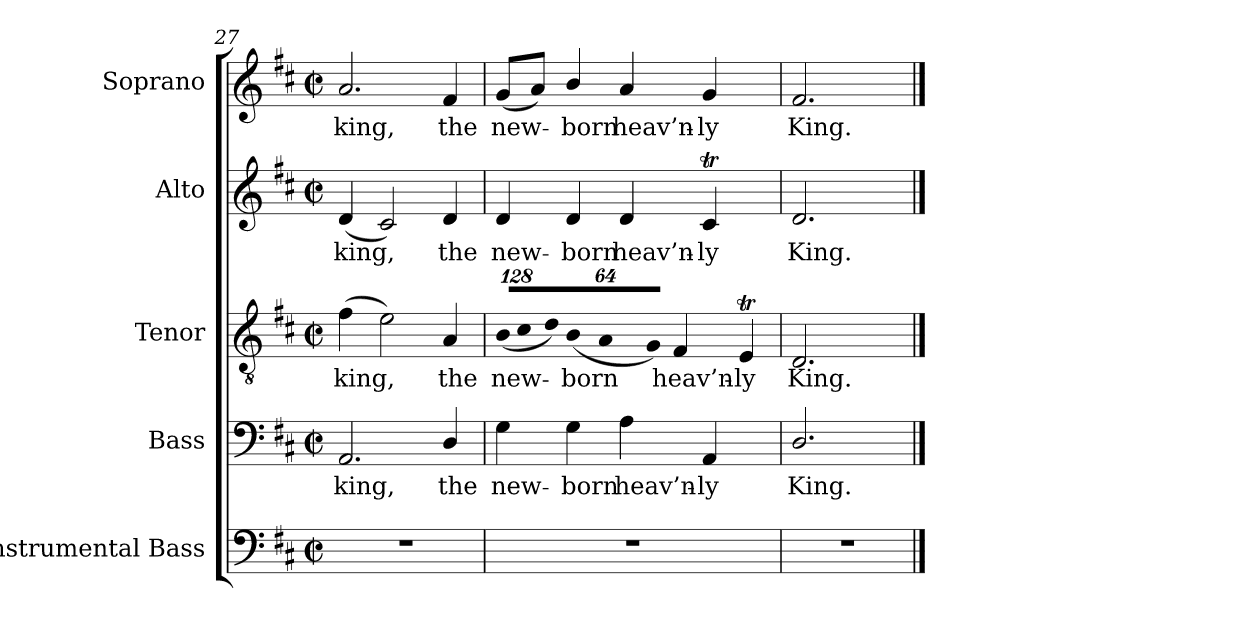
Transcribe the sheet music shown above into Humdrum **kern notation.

**kern	**kern	**text	**kern	**text	**kern	**text	**kern	**text
*part5	*part4	*part4	*part3	*part3	*part2	*part2	*part1	*part1
*staff5	*staff4	*staff4	*staff3	*staff3	*staff2	*staff2	*staff1	*staff1
*I"Instrumental Bass	*I"Bass	*	*I"Tenor	*	*I"Alto	*	*I"Soprano	*
*I'I. B.	*I'B.	*	*I'T.	*	*I'A.	*	*I'S.	*
*clefF4	*clefF4	*	*clefGv2	*	*clefG2	*	*clefG2	*
*	*	*	*ITrd7c12	*	*	*	*	*
*k[f#c#]	*k[f#c#]	*	*k[f#c#]	*	*k[f#c#]	*	*k[f#c#]	*
*D:	*D:	*	*D:	*	*D:	*	*D:	*
*M2/2	*M2/2	*	*M2/2	*	*M2/2	*	*M2/2	*
*met(c|)	*met(c|)	*	*met(c|)	*	*met(c|)	*	*met(c|)	*
=27	=27	=27	=27	=27	=27	=27	=27	=27
!	!	!LO:LY:b:color=#000000	!	!	!	!	!	!
!	!	!	!	!LO:LY:b:color=#000000	!	!	!	!
!	!	!	!	!	!	!LO:LY:b:color=#000000	!	!
!	!	!	!	!	!	!	!	!LO:LY:b:color=#000000
1r	2.AAi/	king,	(4F#i\	king,	(4di/	king,	2.ai/	king,
.	.	.	2Ei\)	.	2c#i/)	.	.	.
!	!	!LO:LY:b:color=#000000	!	!	!	!	!	!
!	!	!	!	!LO:LY:b:color=#000000	!	!	!	!
!	!	!	!	!	!	!LO:LY:b:color=#000000	!	!
!	!	!	!	!	!	!	!	!LO:LY:b:color=#000000
.	4Di/	the	4AAi/	the	4di/	the	4f#i/	the
=28	=28	=28	=28	=28	=28	=28	=28	=28
!	!	!LO:LY:b:color=#000000	!	!	!	!	!	!
*	*	*	*Xbrackettup	*	*	*	*	*
!	!	!	!LO:N:vis=8	!	!	!	!	!
!	!	!	!	!LO:LY:b:color=#000000	!	!	!	!
!	!	!	!	!	!	!LO:LY:b:color=#000000	!	!
!	!	!	!	!	!	!	!	!LO:LY:b:color=#000000
1r	4Gi\	new-	(1024%85BBi/L	new-	4di/	new-	(8gi/L	new-
!	!	!	!LO:N:vis=8	!	!	!	!	!
.	.	.	1024%85C#i/	.	.	.	.	.
.	.	.	.	.	.	.	8ai/J)	.
!	!	!	!LO:N:vis=8	!	!	!	!	!
.	.	.	512%43Di/)	.	.	.	.	.
!	!	!LO:LY:b:color=#000000	!LO:N:vis=8	!	!	!	!	!
!	!	!	!	!LO:LY:b:color=#000000	!	!	!	!
!	!	!	!	!	!	!LO:LY:b:color=#000000	!	!
!	!	!	!	!	!	!	!	!LO:LY:b:color=#000000
.	4Gi\	-born	(1024%85BBi/	-born	4di/	-born	4bi/	-born
!	!	!	!LO:N:vis=8	!	!	!	!	!
.	.	.	1024%85AAi/	.	.	.	.	.
!	!	!	!LO:N:vis=8	!	!	!	!	!
.	.	.	512%43GGi/J)	.	.	.	.	.
!	!	!LO:LY:b:color=#000000	!	!	!	!	!	!
!	!	!	!	!LO:LY:b:color=#000000	!	!	!	!
!	!	!	!	!	!	!LO:LY:b:color=#000000	!	!
!	!	!	!	!	!	!	!	!LO:LY:b:color=#000000
.	4Ai\	heav’n-	4FF#i/	heav’n-	4di/	heav’n-	4ai/	heav’n-
!	!	!LO:LY:b:color=#000000	!	!	!	!	!	!
!	!	!	!	!LO:LY:b:color=#000000	!	!	!	!
!	!	!	!	!	!	!LO:LY:b:color=#000000	!	!
!	!	!	!	!	!	!	!	!LO:LY:b:color=#000000
.	4AAi/	-ly	4EETi/	-ly	4c#ti/	-ly	4gi/	-ly
=29	=29	=29	=29	=29	=29	=29	=29	=29
!LO:N:vis=1	!	!	!	!	!	!	!	!
!	!	!LO:LY:b:color=#000000	!	!	!	!	!	!
!	!	!	!	!LO:LY:b:color=#000000	!	!	!	!
!	!	!	!	!	!	!LO:LY:b:color=#000000	!	!
!	!	!	!	!	!	!	!	!LO:LY:b:color=#000000
1r	2.Di/	King.	2.DDi/	King.	2.di/	King.	2.f#i/	King.
.	4ryy	.	4ryy	.	4ryy	.	4ryy	.
==	==	==	==	==	==	==	==	==
*-	*-	*-	*-	*-	*-	*-	*-	*-
